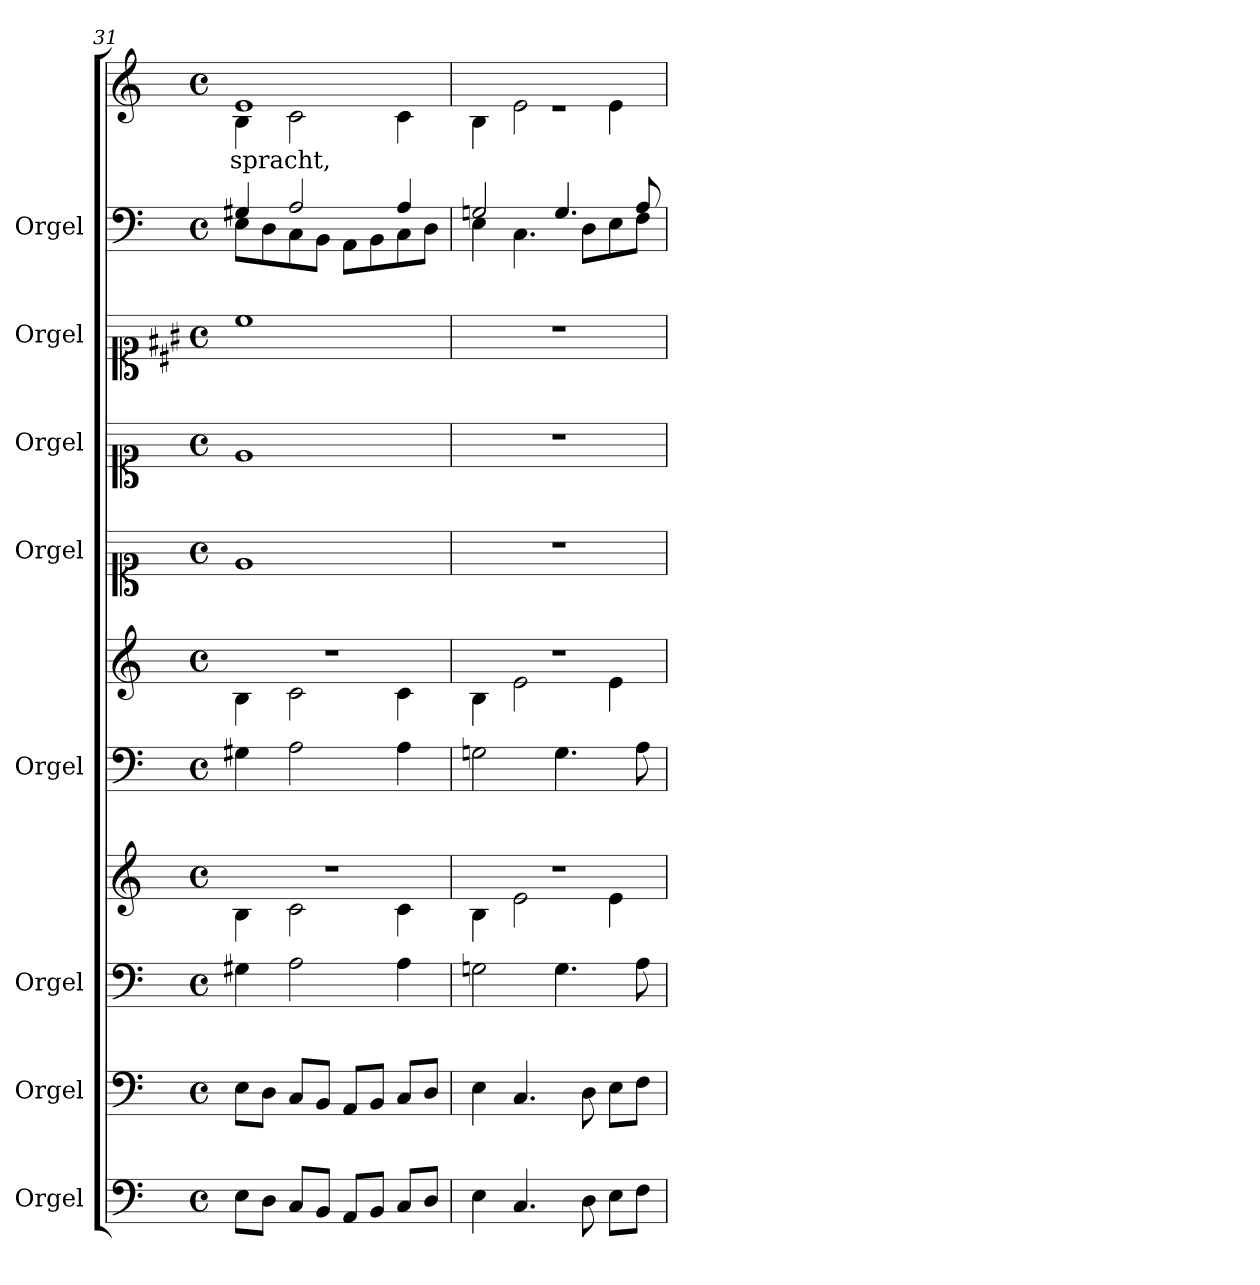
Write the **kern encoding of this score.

**kern	**kern	**kern	**kern	**kern	**kern	**kern	**kern	**kern	**kern	**kern	**text
*part8	*part7	*part6	*part6	*part5	*part5	*part4	*part3	*part2	*part1	*part1	*part1
*staff11	*staff10	*staff9	*staff8	*staff7	*staff6	*staff5	*staff4	*staff3	*staff2	*staff1	*staff1
*I"Orgel	*I"Orgel	*I"Orgel	*	*I"Orgel	*	*I"Orgel	*I"Orgel	*I"Orgel	*I"Orgel	*	*
!!LO:LB:g=z
*clefF4	*clefF4	*clefF4	*clefG2	*clefF4	*clefG2	*clefC1	*clefC1	*clefC1	*clefF4	*clefG2	*
*	*	*	*	*	*	*	*	*ITrd5c9	*	*	*
*k[]	*k[]	*k[]	*k[]	*k[]	*k[]	*k[]	*k[]	*k[]	*k[]	*k[]	*
*M4/4	*M4/4	*M4/4	*M4/4	*M4/4	*M4/4	*M4/4	*M4/4	*M4/4	*M4/4	*M4/4	*
*met(c)	*met(c)	*met(c)	*met(c)	*met(c)	*met(c)	*met(c)	*met(c)	*met(c)	*met(c)	*met(c)	*
=31	=31	=31	=31	=31	=31	=31	=31	=31	=31	=31	=31
*	*	*	*^	*	*^	*	*	*	*^	*	*
!	!	!	!	!	!	!	!	!	!	!	!	!	!	!LO:LY:b
*	*	*	*	*	*	*	*	*	*	*	*	*	*^	*
8E\L	8E\L	4G#X\	1r	4B\	4G#X\	1r	4B\	1e	1e	1e	4G#X/	8E\L	1e	4B\	spracht,
8D\J	8D\J	.	.	.	.	.	.	.	.	.	.	8D\	.	.	.
8C/L	8C/L	2A\	.	2c\	2A\	.	2c\	.	.	.	2A/	8C\	.	2c\	.
8BB/J	8BB/J	.	.	.	.	.	.	.	.	.	.	8BB\J	.	.	.
8AA/L	8AA/L	.	.	.	.	.	.	.	.	.	.	8AA\L	.	.	.
8BB/J	8BB/J	.	.	.	.	.	.	.	.	.	.	8BB\	.	.	.
8C/L	8C/L	4A\	.	4c\	4A\	.	4c\	.	.	.	4A/	8C\	.	4c\	.
8D/J	8D/J	.	.	.	.	.	.	.	.	.	.	8D\J	.	.	.
=32	=32	=32	=32	=32	=32	=32	=32	=32	=32	=32	=32	=32	=32	=32	=32
4E\	4E\	2Gn\	1r	4B\	2Gn\	1r	4B\	1r	1r	1r	2Gn/	4E\	1re	4B\	.
4.C/	4.C/	.	.	2e\	.	.	2e\	.	.	.	.	4.C\	.	2e\	.
.	.	4.G\	.	.	4.G\	.	.	.	.	.	4.G/	.	.	.	.
8D\	8D\	.	.	.	.	.	.	.	.	.	.	8D\L	.	.	.
8E\L	8E\L	.	.	4e\	.	.	4e\	.	.	.	.	8E\	.	4e\	.
8F\J	8F\J	8A\	.	.	8A\	.	.	.	.	.	8A/	8F\J	.	.	.
*	*	*	*	*	*	*	*	*	*	*	*v	*v	*	*	*
*	*	*	*v	*v	*	*v	*v	*	*	*	*	*v	*v	*
=	=	=	=	=	=	=	=	=	=	=	=
*-	*-	*-	*-	*-	*-	*-	*-	*-	*-	*-	*-
